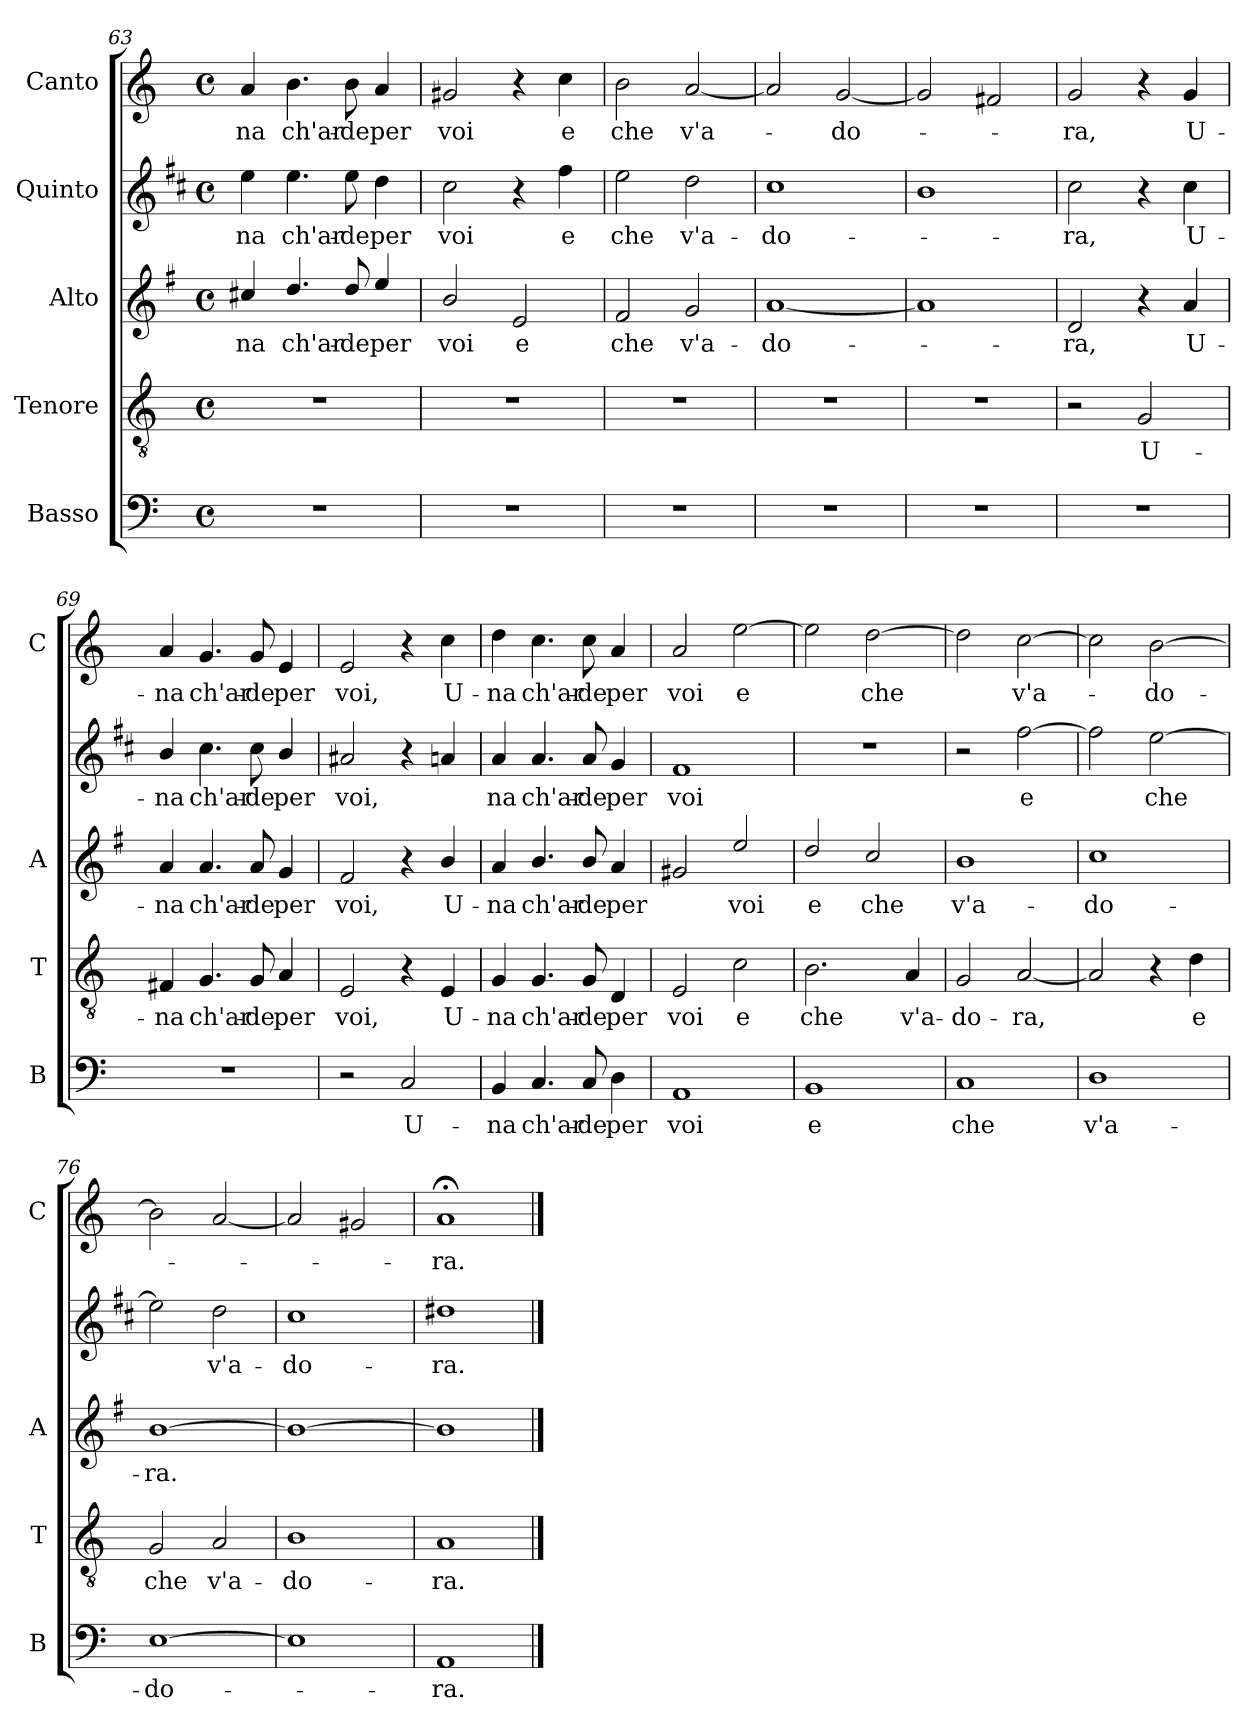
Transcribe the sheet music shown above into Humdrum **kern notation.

**kern	**text	**kern	**text	**kern	**text	**kern	**text	**kern	**text
*part5	*part5	*part4	*part4	*part3	*part3	*part2	*part2	*part1	*part1
*staff5	*staff5	*staff4	*staff4	*staff3	*staff3	*staff2	*staff2	*staff1	*staff1
*I"Basso	*	*I"Tenore	*	*I"Alto	*	*I"Quinto	*	*I"Canto	*
*I'B	*	*I'T	*	*I'A	*	*	*	*I'C	*
*clefF4	*	*clefGv2	*	*clefG2	*	*clefG2	*	*clefG2	*
*	*	*	*	*ITrd4c7	*	*ITrd1c2	*	*	*
*k[]	*	*k[]	*	*k[]	*	*k[]	*	*k[]	*
*C:	*	*C:	*	*C:	*	*C:	*	*C:	*
*M4/4	*	*M4/4	*	*M4/4	*	*M4/4	*	*M4/4	*
*met(c)	*	*met(c)	*	*met(c)	*	*met(c)	*	*met(c)	*
=63	=63	=63	=63	=63	=63	=63	=63	=63	=63
!	!	!	!	!	!LO:LY:b	!	!LO:LY:b	!	!LO:LY:b
1r	.	1r	.	4f#X/	-na	4dd\	-na	4a/	-na
!	!	!	!	!	!LO:LY:b	!	!LO:LY:b	!	!LO:LY:b
.	.	.	.	4.g/	ch'ar-	4.dd\	ch'ar-	4.b\	ch'ar-
!	!	!	!	!	!LO:LY:b	!	!LO:LY:b	!	!LO:LY:b
.	.	.	.	8g/	-de	8dd\	-de	8b\	-de
!	!	!	!	!	!LO:LY:b	!	!LO:LY:b	!	!LO:LY:b
.	.	.	.	4a/	per	4cc\	per	4a/	per
!!LO:LB:g=z
=64	=64	=64	=64	=64	=64	=64	=64	=64	=64
!	!	!	!	!	!LO:LY:b	!	!LO:LY:b	!	!LO:LY:b
1r	.	1r	.	2e/	voi	2b\	voi	2g#X/	voi
!	!	!	!	!	!LO:LY:b	!	!	!	!
.	.	.	.	2A/	e	4r	.	4r	.
!	!	!	!	!	!	!	!LO:LY:b	!	!LO:LY:b
.	.	.	.	.	.	4ee\	e	4cc\	e
=65	=65	=65	=65	=65	=65	=65	=65	=65	=65
!	!	!	!	!	!LO:LY:b	!	!LO:LY:b	!	!LO:LY:b
1r	.	1r	.	2B/	che	2dd\	che	2b\	che
!	!	!	!	!	!LO:LY:b	!	!LO:LY:b	!	!LO:LY:b
.	.	.	.	2c/	v'a-	2cc\	v'a-	[2a/	v'a-
=66	=66	=66	=66	=66	=66	=66	=66	=66	=66
!	!	!	!	!	!LO:LY:b	!	!LO:LY:b	!	!
1r	.	1r	.	[1d	-do-	1b	-do-	2a/]	.
!	!	!	!	!	!	!	!	!	!LO:LY:b
.	.	.	.	.	.	.	.	[2g/	-do-
=67	=67	=67	=67	=67	=67	=67	=67	=67	=67
1r	.	1r	.	1d]	.	1a	.	2g/]	.
.	.	.	.	.	.	.	.	2f#X/	.
=68	=68	=68	=68	=68	=68	=68	=68	=68	=68
!	!	!	!	!	!LO:LY:b	!	!LO:LY:b	!	!LO:LY:b
1r	.	2r	.	2G/	-ra,	2b\	-ra,	2g/	-ra,
!	!	!	!LO:LY:b	!	!	!	!	!	!
.	.	2G/	U-	4r	.	4r	.	4r	.
!	!	!	!	!	!LO:LY:b	!	!LO:LY:b	!	!LO:LY:b
.	.	.	.	4d/	U-	4b\	U-	4g/	U-
=69	=69	=69	=69	=69	=69	=69	=69	=69	=69
!	!	!	!LO:LY:b	!	!LO:LY:b	!	!LO:LY:b	!	!LO:LY:b
1r	.	4F#X/	-na	4d/	-na	4a/	-na	4a/	-na
!	!	!	!LO:LY:b	!	!LO:LY:b	!	!LO:LY:b	!	!LO:LY:b
.	.	4.G/	ch'ar-	4.d/	ch'ar-	4.b\	ch'ar-	4.g/	ch'ar-
!	!	!	!LO:LY:b	!	!LO:LY:b	!	!LO:LY:b	!	!LO:LY:b
.	.	8G/	-de	8d/	-de	8b\	-de	8g/	-de
!	!	!	!LO:LY:b	!	!LO:LY:b	!	!LO:LY:b	!	!LO:LY:b
.	.	4A/	per	4c/	per	4a/	per	4e/	per
=70	=70	=70	=70	=70	=70	=70	=70	=70	=70
!	!	!	!LO:LY:b	!	!LO:LY:b	!	!LO:LY:b	!	!LO:LY:b
2r	.	2E/	voi,	2B/	voi,	2g#X/	voi,	2e/	voi,
!	!LO:LY:b	!	!	!	!	!	!	!	!
2C/	U-	4r	.	4r	.	4r	.	4r	.
!	!	!	!LO:LY:b	!	!LO:LY:b	!	!	!	!LO:LY:b
.	.	4E/	U-	4e/	U-	4gn/	.	4cc\	U-
=71	=71	=71	=71	=71	=71	=71	=71	=71	=71
!	!LO:LY:b	!	!LO:LY:b	!	!LO:LY:b	!	!LO:LY:b	!	!LO:LY:b
4BB/	-na	4G/	-na	4d/	-na	4g/	na	4dd\	-na
!	!LO:LY:b	!	!LO:LY:b	!	!LO:LY:b	!	!LO:LY:b	!	!LO:LY:b
4.C/	ch'ar-	4.G/	ch'ar-	4.e/	ch'ar-	4.g/	ch'ar-	4.cc\	ch'ar-
!	!LO:LY:b	!	!LO:LY:b	!	!LO:LY:b	!	!LO:LY:b	!	!LO:LY:b
8C/	-de	8G/	-de	8e/	-de	8g/	-de	8cc\	-de
!	!LO:LY:b	!	!LO:LY:b	!	!LO:LY:b	!	!LO:LY:b	!	!LO:LY:b
4D\	per	4D/	per	4d/	per	4f/	per	4a/	per
!!LO:PB:g=z
=72	=72	=72	=72	=72	=72	=72	=72	=72	=72
!	!LO:LY:b	!	!LO:LY:b	!	!	!	!LO:LY:b	!	!LO:LY:b
1AA	voi	2E/	voi	2c#X/	.	1e	voi	2a/	voi
!	!	!	!LO:LY:b	!	!LO:LY:b	!	!	!	!LO:LY:b
.	.	2c\	e	2a/	voi	.	.	[2ee\	e
=73	=73	=73	=73	=73	=73	=73	=73	=73	=73
!	!LO:LY:b	!	!LO:LY:b	!	!LO:LY:b	!	!	!	!
1BB	e	2.B\	che	2g/	e	1r	.	2ee\]	.
!	!	!	!	!	!LO:LY:b	!	!	!	!LO:LY:b
.	.	.	.	2f/	che	.	.	[2dd\	che
!	!	!	!LO:LY:b	!	!	!	!	!	!
.	.	4A/	v'a-	.	.	.	.	.	.
=74	=74	=74	=74	=74	=74	=74	=74	=74	=74
!	!LO:LY:b	!	!LO:LY:b	!	!LO:LY:b	!	!	!	!
1C	che	2G/	-do-	1e	v'a-	2r	.	2dd\]	.
!	!	!	!LO:LY:b	!	!	!	!LO:LY:b	!	!LO:LY:b
.	.	[2A/	-ra,	.	.	[2ee\	e	[2cc\	v'a-
=75	=75	=75	=75	=75	=75	=75	=75	=75	=75
!	!LO:LY:b	!	!	!	!LO:LY:b	!	!	!	!
1D	v'a-	2A/]	.	1f	-do-	2ee\]	.	2cc\]	.
!	!	!	!	!	!	!	!LO:LY:b	!	!LO:LY:b
.	.	4r	.	.	.	[2dd\	che	[2b\	-do-
!	!	!	!LO:LY:b	!	!	!	!	!	!
.	.	4d\	e	.	.	.	.	.	.
=76	=76	=76	=76	=76	=76	=76	=76	=76	=76
!	!LO:LY:b	!	!LO:LY:b	!	!LO:LY:b	!	!	!	!
[1E	-do-	2G/	che	[1e	-ra.	2dd\]	.	2b\]	.
!	!	!	!LO:LY:b	!	!	!	!LO:LY:b	!	!
.	.	2A/	v'a-	.	.	2cc\	v'a-	[2a/	.
=77	=77	=77	=77	=77	=77	=77	=77	=77	=77
!	!	!	!LO:LY:b	!	!	!	!LO:LY:b	!	!
1E]	.	1B	-do-	1e_	.	1b	-do-	2a/]	.
.	.	.	.	.	.	.	.	2g#X/	.
=78	=78	=78	=78	=78	=78	=78	=78	=78	=78
!	!LO:LY:b	!	!LO:LY:b	!	!	!	!LO:LY:b	!	!LO:LY:b
1AA	-ra.	1A	-ra.	1e]	.	1cc#X	-ra.	1a;<	-ra.
==	==	==	==	==	==	==	==	==	==
*-	*-	*-	*-	*-	*-	*-	*-	*-	*-
